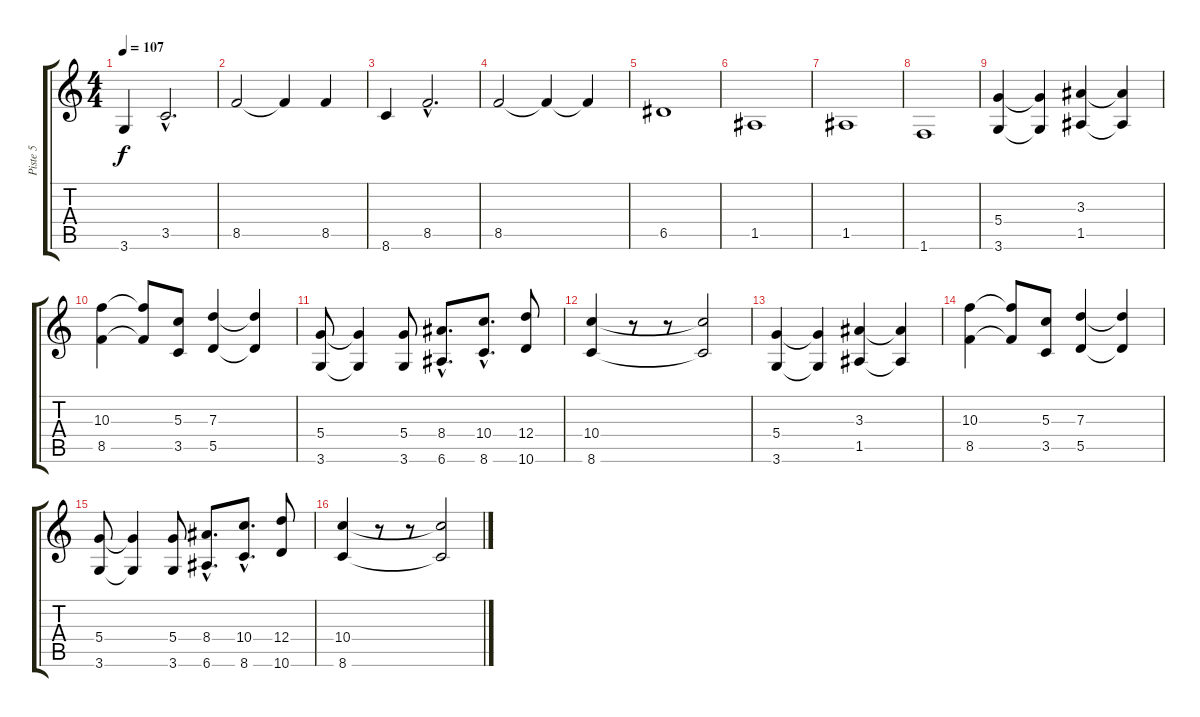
\track ("Piste 5" "Piste 5") {instrument electricbassfinger}
\staff {score tabs}
\tuning (E4 B3 G3 D3 A2 E2) {hide}
\ts (4 4)
\tempo 107
\clef g2
\ks c
3.6.4{dy f} 3.5{hac}.2{d} |
8.5.2 8.5{t}.4 8.5.4 |
8.6.4 8.5{hac}.2{d} |
8.5.2 8.5{t}.4 8.5{t}.4 |
6.5.1 |
1.5.1 |
1.5.1 |
1.6.1 |
(5.4 3.6).4 (5.4{t} 3.6{t}).4 (3.3 1.5).4 (3.3{t} 1.5{t}).4 |
(10.3 8.5).4 (10.3{t} 8.5{t}).8 (5.3 3.5).8 (7.3 5.5).4 (7.3{t} 5.5{t}).4 |
(5.4 3.6).8 (5.4{t} 3.6{t}).4 (5.4 3.6).8 (8.4{hac} 6.6{hac}).8{d} (10.4{hac} 8.6{hac}).8{d} (12.4 10.6).8 |
(10.4 8.6).4 r.8 r.8 (10.4{t} 8.6{t}).2 |
(5.4 3.6).4 (5.4{t} 3.6{t}).4 (3.3 1.5).4 (3.3{t} 1.5{t}).4 |
(10.3 8.5).4 (10.3{t} 8.5{t}).8 (5.3 3.5).8 (7.3 5.5).4 (7.3{t} 5.5{t}).4 |
(5.4 3.6).8 (5.4{t} 3.6{t}).4 (5.4 3.6).8 (8.4{hac} 6.6{hac}).8{d} (10.4{hac} 8.6{hac}).8{d} (12.4 10.6).8 |
(10.4 8.6).4 r.8 r.8 (10.4{t} 8.6{t}).2
